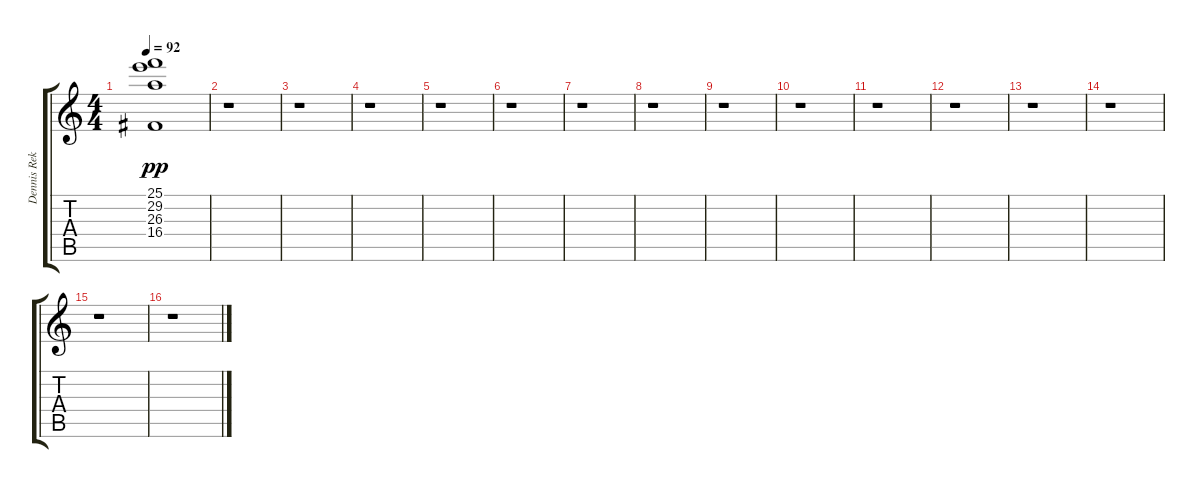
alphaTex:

\track ("Dennis Reksten" "Dennis Rek") {instrument rockorgan}
\staff {score tabs}
\tuning (E4 B3 G3 D3 A2 E2) {hide}
\ts (4 4)
\tempo 92
\clef g2
\ks c
(25.1{t} 29.2{t} 26.3{t} 16.4{t}).1{dy pp} |
r.1 |
r.1 |
r.1 |
r.1 |
r.1 |
r.1 |
r.1 |
r.1 |
r.1 |
r.1 |
r.1 |
r.1 |
r.1 |
r.1 |
r.1
